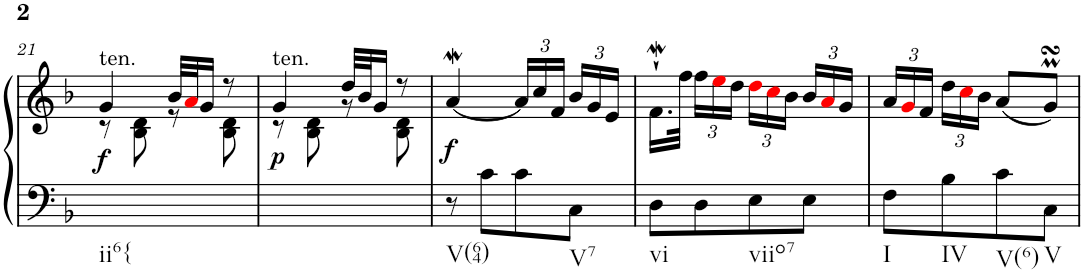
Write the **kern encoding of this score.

**kern	**kern	**dynam
*part1	*part1	*part1
*staff2	*staff1	*staff1/2
*I"Harpsichord	*	*
*I'Hch.	*	*
!!LO:PB:g=z
*clefF4	*clefG2	*
*k[b-]	*k[b-]	*
*M2/4	*M2/4	*
=21	=21	=21
*	*^	*
!	!LO:TX:a:t=ten.	!	!
!	!	!	!LO:DY:b
2ryy	4g/	8r	f
.	.	8B-\ 8d\	.
.	32b-/LLL	8r	.
.	32ai/J	.	.
.	16g/JJ	.	.
.	8r	8B-\ 8d\	.
=22	=22	=22	=22
!	!LO:TX:a:t=ten.	!	!
!	!	!	!LO:DY:b
2ryy	4g/	8r	p
.	.	8B-\ 8d\	.
.	32dd/LLL	8r	.
.	32b-/J	.	.
.	16g/JJ	.	.
.	8r	8B-\ 8d\	.
=23	=23	=23	=23
!	!	!	!LO:DY:b
*	*v	*v	*
8r	[4aW/	f
8c\L	.	.
*	*Xbrackettup	*
8c\	24a/LL]	.
.	24cc/	.
.	24f/JJ	.
8C\J	24b-/LL	.
.	24g/	.
.	24e/JJ	.
=24	=24	=24
8D\L	16.fw`\LL	.
.	32ff\JJk	.
8D\	24ff\LL	.
.	24eei\	.
.	24dd\JJ	.
8E\	24ddi\LL	.
.	24cci\	.
.	24b-\JJ	.
8E\J	24b-/LL	.
.	24ai/	.
.	24g/JJ	.
=25	=25	=25
8F\L	24a/LL	.
.	24gi/	.
.	24f/JJ	.
8B-\	24dd\LL	.
.	24cci\	.
.	24b-\JJ	.
8c\	(<8a/L	.
8C\J	8gMsSSS/J)	.
=	=	=
*-	*-	*-
